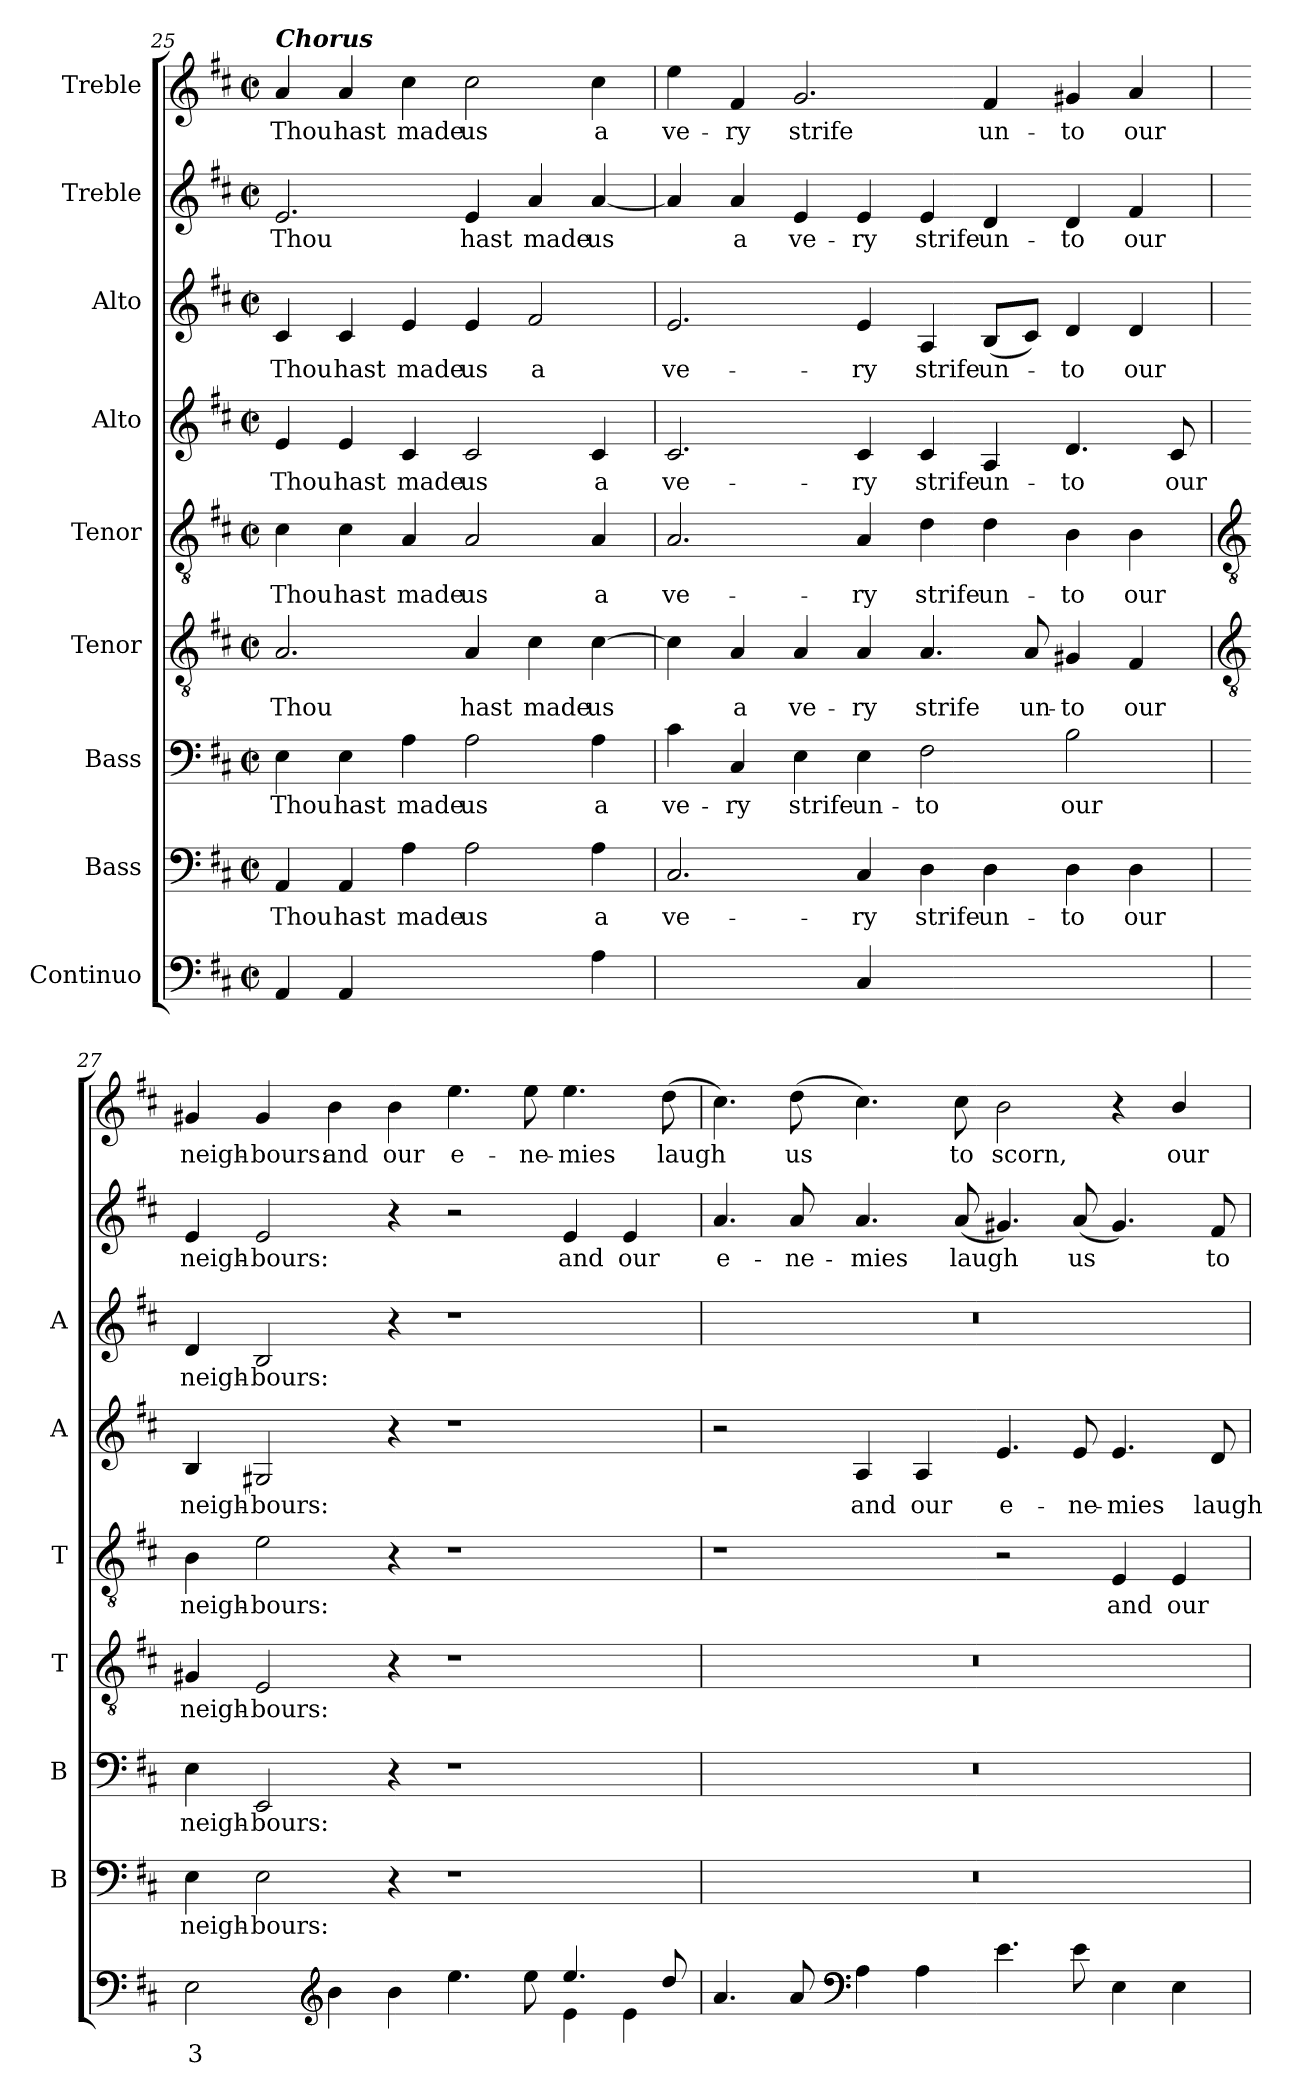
**kern	**text	**text	**kern	**text	**kern	**text	**kern	**text	**kern	**text	**kern	**text	**kern	**text	**kern	**text	**kern	**text
*part9	*part9	*part9	*part8	*part8	*part7	*part7	*part6	*part6	*part5	*part5	*part4	*part4	*part3	*part3	*part2	*part2	*part1	*part1
*staff9	*staff9	*staff9	*staff8	*staff8	*staff7	*staff7	*staff6	*staff6	*staff5	*staff5	*staff4	*staff4	*staff3	*staff3	*staff2	*staff2	*staff1	*staff1
*I"Continuo	*	*	*I"Bass	*	*I"Bass	*	*I"Tenor	*	*I"Tenor	*	*I"Alto	*	*I"Alto	*	*I"Treble	*	*I"Treble	*
*	*	*	*I'B	*	*I'B	*	*I'T	*	*I'T	*	*I'A	*	*I'A	*	*	*	*	*
*clefF4	*	*	*clefF4	*	*clefF4	*	*clefGv2	*	*clefGv2	*	*clefG2	*	*clefG2	*	*clefG2	*	*clefG2	*
*k[f#c#]	*	*	*k[f#c#]	*	*k[f#c#]	*	*k[f#c#]	*	*k[f#c#]	*	*k[f#c#]	*	*k[f#c#]	*	*k[f#c#]	*	*k[f#c#]	*
*D:	*	*	*D:	*	*D:	*	*D:	*	*D:	*	*D:	*	*D:	*	*D:	*	*D:	*
*M4/2	*	*	*M4/2	*	*M4/2	*	*M4/2	*	*M4/2	*	*M4/2	*	*M4/2	*	*M4/2	*	*M4/2	*
*met(c|)	*	*	*met(c|)	*	*met(c|)	*	*met(c|)	*	*met(c|)	*	*met(c|)	*	*met(c|)	*	*met(c|)	*	*met(c|)	*
=25	=25	=25	=25	=25	=25	=25	=25	=25	=25	=25	=25	=25	=25	=25	=25	=25	=25	=25
!	!	!	!	!	!	!	!	!	!	!	!	!	!	!	!	!	!LO:TX:a:Bi:t=Chorus	!
!	!	!	!	!LO:LY:b	!	!LO:LY:b	!	!LO:LY:b	!	!LO:LY:b	!	!LO:LY:b	!	!LO:LY:b	!	!LO:LY:b	!	!LO:LY:b
4AA	.	.	4AA	Thou	4E	Thou	2.A	Thou	4c#	Thou	4e	Thou	4c#	Thou	2.e	Thou	4a	Thou
!	!	!	!	!LO:LY:b	!	!LO:LY:b	!	!	!	!LO:LY:b	!	!LO:LY:b	!	!LO:LY:b	!	!	!	!LO:LY:b
4AA	.	.	4AA	hast	4E	hast	.	.	4c#	hast	4e	hast	4c#	hast	.	.	4a	hast
!	!LO:LY:b	!	!	!LO:LY:b	!	!LO:LY:b	!	!	!	!LO:LY:b	!	!LO:LY:b	!	!LO:LY:b	!	!	!	!LO:LY:b
[2Ayy	5	.	4A	made	4A	made	.	.	4A	made	4c#	made	4e	made	.	.	4cc#	made
!	!	!	!	!LO:LY:b	!	!LO:LY:b	!	!LO:LY:b	!	!LO:LY:b	!	!LO:LY:b	!	!LO:LY:b	!	!LO:LY:b	!	!LO:LY:b
.	.	.	2A	us	2A	us	4A	hast	2A	us	2c#	us	4e	us	4e	hast	2cc#	us
!	!LO:LY:b	!	!	!	!	!	!	!LO:LY:b	!	!	!	!	!	!LO:LY:b	!	!LO:LY:b	!	!
4Ayy]	6	.	.	.	.	.	4c#	made	.	.	.	.	2f#	a	4a	made	.	.
!	!	!	!	!LO:LY:b	!	!LO:LY:b	!	!LO:LY:b	!	!LO:LY:b	!	!LO:LY:b	!	!	!	!LO:LY:b	!	!LO:LY:b
4A	.	.	4A	a	4A	a	[4c#	us	4A	a	4c#	a	.	.	[4a	us	4cc#	a
=26	=26	=26	=26	=26	=26	=26	=26	=26	=26	=26	=26	=26	=26	=26	=26	=26	=26	=26
!	!LO:LY:b	!	!	!LO:LY:b	!	!LO:LY:b	!	!	!	!LO:LY:b	!	!LO:LY:b	!	!LO:LY:b	!	!	!	!LO:LY:b
[2C#yy	6	.	2.C#	ve-	4c#	ve-	4c#]	.	2.A	ve-	2.c#	ve-	2.e	ve-	4a]	.	4ee	ve-
!	!	!	!	!	!	!LO:LY:b	!	!LO:LY:b	!	!	!	!	!	!	!	!LO:LY:b	!	!LO:LY:b
.	.	.	.	.	4C#	-ry	4A	a	.	.	.	.	.	.	4a	a	4f#	-ry
!	!LO:LY:b	!	!	!	!	!LO:LY:b	!	!LO:LY:b	!	!	!	!	!	!	!	!LO:LY:b	!	!LO:LY:b
4C#yy]	3	.	.	.	4E	strife	4A	ve-	.	.	.	.	.	.	4e	ve-	2.g	strife
!	!	!	!	!LO:LY:b	!	!LO:LY:b	!	!LO:LY:b	!	!LO:LY:b	!	!LO:LY:b	!	!LO:LY:b	!	!LO:LY:b	!	!
4C#	.	.	4C#	-ry	4E	un-	4A	-ry	4A	-ry	4c#	-ry	4e	-ry	4e	-ry	.	.
!	!LO:LY:b	!LO:LY:b	!	!LO:LY:b	!	!LO:LY:b	!	!LO:LY:b	!	!LO:LY:b	!	!LO:LY:b	!	!LO:LY:b	!	!LO:LY:b	!	!
[4Dyy	4	9	4D	strife	2F#	-to	4.A	strife	4d	strife	4c#	strife	4A	strife	4e	strife	.	.
!	!LO:LY:b	!LO:LY:b	!	!LO:LY:b	!	!	!	!	!	!LO:LY:b	!	!LO:LY:b	!	!LO:LY:b	!	!LO:LY:b	!	!LO:LY:b
4Dyy]	3	8	4D	un-	.	.	.	.	4d	un-	4A	un-	(<8BL	un-	4d	un-	4f#	un-
!	!	!	!	!	!	!	!	!LO:LY:b	!	!	!	!	!	!	!	!	!	!
.	.	.	.	.	.	.	8A	un-	.	.	.	.	8c#J)	.	.	.	.	.
!	!LO:LY:b	!LO:LY:b	!	!LO:LY:b	!	!LO:LY:b	!	!LO:LY:b	!	!LO:LY:b	!	!LO:LY:b	!	!LO:LY:b	!	!LO:LY:b	!	!LO:LY:b
[4Dyy	4	6	4D	-to	2B	our	4G#X	-to	4B	-to	4.d	-to	4d	to	4d	-to	4g#X	-to
!	!LO:LY:b	!	!	!LO:LY:b	!	!	!	!LO:LY:b	!	!LO:LY:b	!	!	!	!LO:LY:b	!	!LO:LY:b	!	!LO:LY:b
4Dyy]	5	.	4D	our	.	.	4F#	our	4B	our	.	.	4d	our	4f#	our	4a	our
!	!	!	!	!	!	!	!	!	!	!	!	!LO:LY:b	!	!	!	!	!	!
.	.	.	.	.	.	.	.	.	.	.	8c#	our	.	.	.	.	.	.
!!LO:LB:g=z
=27	=27	=27	=27	=27	=27	=27	=27	=27	=27	=27	=27	=27	=27	=27	=27	=27	=27	=27
*	*	*	*	*	*	*	*clefGv2	*	*clefGv2	*	*	*	*	*	*	*	*	*
!	!LO:LY:b	!	!	!LO:LY:b	!	!LO:LY:b	!	!LO:LY:b	!	!LO:LY:b	!	!LO:LY:b	!	!LO:LY:b	!	!LO:LY:b	!	!LO:LY:b
*^	*	*	*	*	*	*	*	*	*	*	*	*	*	*	*	*	*	*
2E	2ryy	3	.	4E	neigh-	4E	neigh-	4G#X	neigh-	4B	neigh-	4B	neigh-	4d	neigh-	4e	neigh-	4g#X	neigh-
!	!	!	!	!	!LO:LY:b	!	!LO:LY:b	!	!LO:LY:b	!	!LO:LY:b	!	!LO:LY:b	!	!LO:LY:b	!	!LO:LY:b	!	!LO:LY:b
.	.	.	.	2E	-bours:	2EE	-bours:	2E	-bours:	2e	-bours:	2G#X	-bours:	2B	-bours:	2e	-bours:	4g#	-bours:
*clefG2	*	*	*	*	*	*	*	*	*	*	*	*	*	*	*	*	*	*	*
!	!	!	!	!	!	!	!	!	!	!	!	!	!	!	!	!	!	!	!LO:LY:b
4b	2ryy	.	.	.	.	.	.	.	.	.	.	.	.	.	.	.	.	4b	and
!	!	!	!	!	!	!	!	!	!	!	!	!	!	!	!	!	!	!	!LO:LY:b
4b	.	.	.	4r	.	4r	.	4r	.	4r	.	4r	.	4r	.	4r	.	4b	our
!	!	!	!	!	!	!	!	!	!	!	!	!	!	!	!	!	!	!	!LO:LY:b
4.ee	2ryy	.	.	1r	.	1r	.	1r	.	1r	.	1r	.	1r	.	2r	.	4.ee	e-
!	!	!	!	!	!	!	!	!	!	!	!	!	!	!	!	!	!	!	!LO:LY:b
8ee	.	.	.	.	.	.	.	.	.	.	.	.	.	.	.	.	.	8ee	-ne-
!	!	!	!	!	!	!	!	!	!	!	!	!	!	!	!	!	!LO:LY:b	!	!LO:LY:b
4.ee/	4e\	.	.	.	.	.	.	.	.	.	.	.	.	.	.	4e	and	4.ee	-mies
!	!	!	!	!	!	!	!	!	!	!	!	!	!	!	!	!	!LO:LY:b	!	!
.	4e\	.	.	.	.	.	.	.	.	.	.	.	.	.	.	4e	our	.	.
!	!	!	!	!	!	!	!	!	!	!	!	!	!	!	!	!	!	!	!LO:LY:b
8dd/	.	.	.	.	.	.	.	.	.	.	.	.	.	.	.	.	.	(>8dd	laugh
=28	=28	=28	=28	=28	=28	=28	=28	=28	=28	=28	=28	=28	=28	=28	=28	=28	=28	=28	=28
!	!	!	!	!	!	!	!	!	!	!	!	!	!	!	!	!	!LO:LY:b	!	!
4.a	2ryy	.	.	0r	.	0r	.	0r	.	1r	.	2r	.	0r	.	4.a	e-	4.cc#)	.
!	!	!	!	!	!	!	!	!	!	!	!	!	!	!	!	!	!LO:LY:b	!	!LO:LY:b
8a	.	.	.	.	.	.	.	.	.	.	.	.	.	.	.	8a	-ne-	(>8dd	us
*clefF4	*	*	*	*	*	*	*	*	*	*	*	*	*	*	*	*	*	*	*
!	!	!	!	!	!	!	!	!	!	!	!	!	!LO:LY:b	!	!	!	!LO:LY:b	!	!
4A	1.ryy	.	.	.	.	.	.	.	.	.	.	4A	and	.	.	4.a	-mies	4.cc#)	.
!	!	!	!	!	!	!	!	!	!	!	!	!	!LO:LY:b	!	!	!	!	!	!
4A	.	.	.	.	.	.	.	.	.	.	.	4A	our	.	.	.	.	.	.
!	!	!	!	!	!	!	!	!	!	!	!	!	!	!	!	!	!LO:LY:b	!	!LO:LY:b
.	.	.	.	.	.	.	.	.	.	.	.	.	.	.	.	(<8a	laugh	8cc#	to
!	!	!	!	!	!	!	!	!	!	!	!	!	!LO:LY:b	!	!	!	!	!	!LO:LY:b
4.e	.	.	.	.	.	.	.	.	.	2r	.	4.e	e-	.	.	4.g#X)	.	2b	scorn,
!	!	!	!	!	!	!	!	!	!	!	!	!	!LO:LY:b	!	!	!	!LO:LY:b	!	!
8e	.	.	.	.	.	.	.	.	.	.	.	8e	-ne-	.	.	(<8a	us	.	.
!	!	!	!	!	!	!	!	!	!	!	!LO:LY:b	!	!LO:LY:b	!	!	!	!	!	!
4E	.	.	.	.	.	.	.	.	.	4E	and	4.e	-mies	.	.	4.g#)	.	4r	.
!	!	!	!	!	!	!	!	!	!	!	!LO:LY:b	!	!	!	!	!	!	!	!LO:LY:b
4E	.	.	.	.	.	.	.	.	.	4E	our	.	.	.	.	.	.	4b/	our
!	!	!	!	!	!	!	!	!	!	!	!	!	!LO:LY:b	!	!	!	!LO:LY:b	!	!
.	.	.	.	.	.	.	.	.	.	.	.	8d	laugh	.	.	8f#	to	.	.
*v	*v	*	*	*	*	*	*	*	*	*	*	*	*	*	*	*	*	*	*
=	=	=	=	=	=	=	=	=	=	=	=	=	=	=	=	=	=	=
*-	*-	*-	*-	*-	*-	*-	*-	*-	*-	*-	*-	*-	*-	*-	*-	*-	*-	*-
